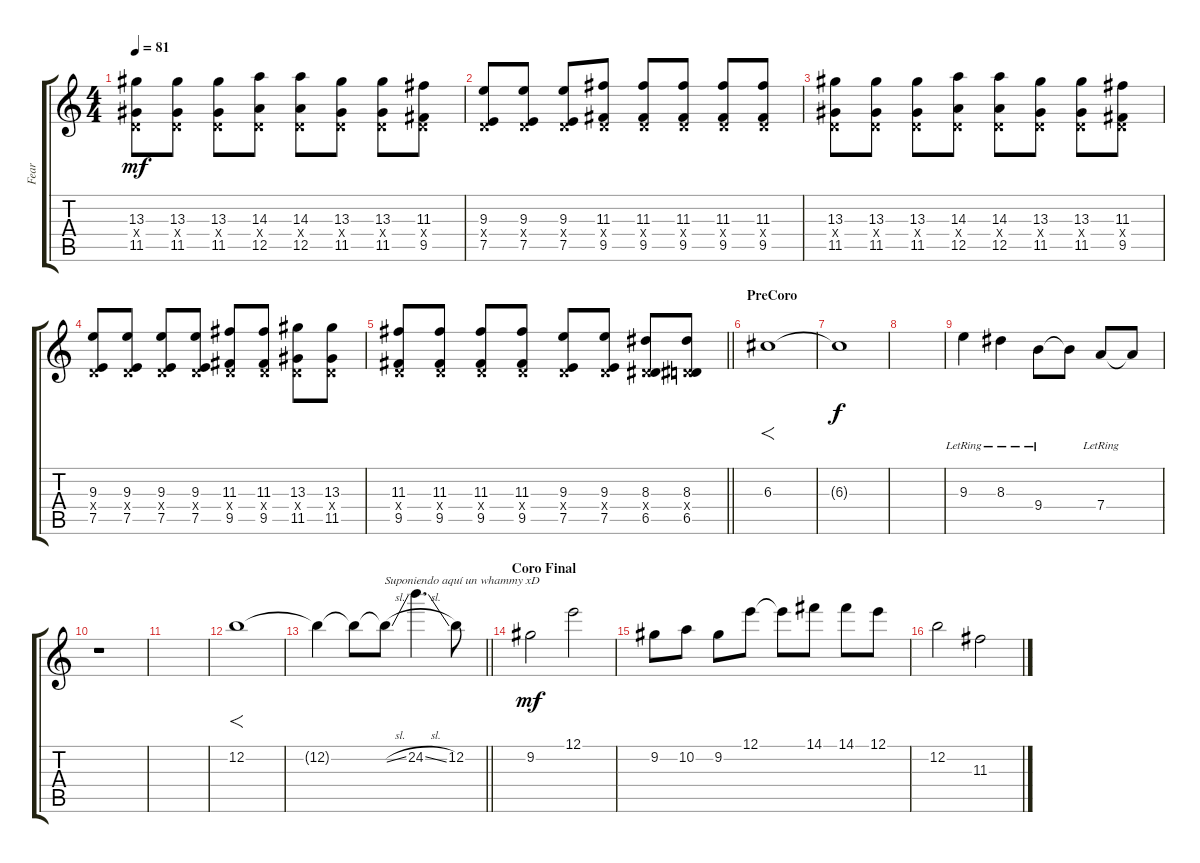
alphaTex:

\track ("Fear" "Fear") {instrument distortionguitar}
\staff {score tabs}
\tuning (E4 B3 G3 D3 A2 E2) {hide}
\ts (4 4)
\tempo 81
\clef g2
\ks c
(13.3 0.4{x} 11.5).8{dy mf} (13.3 0.4{x} 11.5).8 (13.3 0.4{x} 11.5).8 (14.3 0.4{x} 12.5).8 (14.3 0.4{x} 12.5).8 (13.3 0.4{x} 11.5).8 (13.3 0.4{x} 11.5).8 (11.3 0.4{x} 9.5).8 |
(9.3 0.4{x} 7.5).8 (9.3 0.4{x} 7.5).8 (9.3 0.4{x} 7.5).8 (11.3 0.4{x} 9.5).8 (11.3 0.4{x} 9.5).8 (11.3 0.4{x} 9.5).8 (11.3 0.4{x} 9.5).8 (11.3 0.4{x} 9.5).8 |
(13.3 0.4{x} 11.5).8 (13.3 0.4{x} 11.5).8 (13.3 0.4{x} 11.5).8 (14.3 0.4{x} 12.5).8 (14.3 0.4{x} 12.5).8 (13.3 0.4{x} 11.5).8 (13.3 0.4{x} 11.5).8 (11.3 0.4{x} 9.5).8 |
(9.3 0.4{x} 7.5).8 (9.3 0.4{x} 7.5).8 (9.3 0.4{x} 7.5).8 (9.3 0.4{x} 7.5).8 (11.3 0.4{x} 9.5).8 (11.3 0.4{x} 9.5).8 (13.3 0.4{x} 11.5).8 (13.3 0.4{x} 11.5).8 |
\barLineRight lightlight
(11.3 0.4{x} 9.5).8 (11.3 0.4{x} 9.5).8 (11.3 0.4{x} 9.5).8 (11.3 0.4{x} 9.5).8 (9.3 0.4{x} 7.5).8 (9.3 0.4{x} 7.5).8 (8.3 0.4{x} 6.5).8 (8.3 0.4{x} 6.5).8 |
\section ("" "PreCoro")
6.3.1{f} |
6.3{t}.1{dy f} |
|
9.3{lr}.4{instrument electricguitarclean} 8.3{lr}.4 9.4{lr}.8 9.4{t}.8 7.4{lr}.8 7.4{t}.8 |
r.1 |
|
12.2.1{f instrument distortionguitar} |
\barLineRight lightlight
12.2{t}.4 12.2{t}.8 12.2{sl t}.8{txt "Suponiendo aquí un whammy xD"} 24.2{sl}.4{d} 12.2.8 |
\section ("" "Coro Final")
9.2.2{dy mf} 12.1.2 |
9.2.8 10.2.8 9.2.8 12.1.8 12.1{t}.8 14.1.8 14.1.8 12.1.8 |
12.2.2 11.3.2
